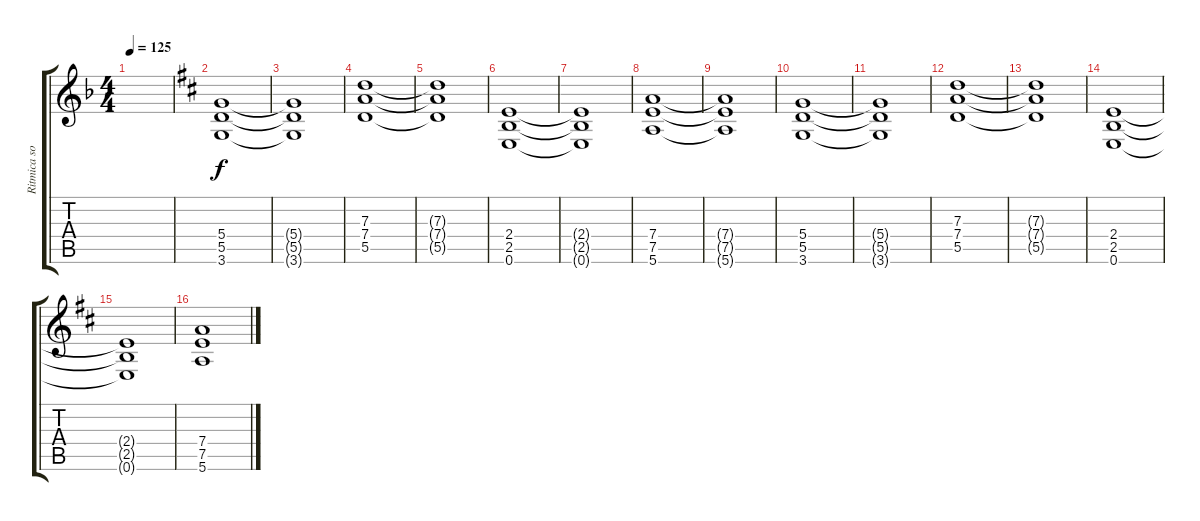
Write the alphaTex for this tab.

\track ("Ritmica solo" "Ritmica so") {instrument distortionguitar}
\staff {score tabs}
\tuning (E4 B3 G3 D3 A2 E2) {hide}
\ts (4 4)
\tempo 125
\clef g2
\ks f
|
\ks d
(5.4 5.5 3.6).1 |
(5.4{t} 5.5{t} 3.6{t}).1 |
(7.3 7.4 5.5).1 |
(7.3{t} 7.4{t} 5.5{t}).1 |
(2.4 2.5 0.6).1 |
(2.4{t} 2.5{t} 0.6{t}).1 |
(7.4 7.5 5.6).1 |
(7.4{t} 7.5{t} 5.6{t}).1 |
(5.4 5.5 3.6).1 |
(5.4{t} 5.5{t} 3.6{t}).1 |
(7.3 7.4 5.5).1 |
(7.3{t} 7.4{t} 5.5{t}).1 |
(2.4 2.5 0.6).1 |
(2.4{t} 2.5{t} 0.6{t}).1 |
(7.4 7.5 5.6).1
